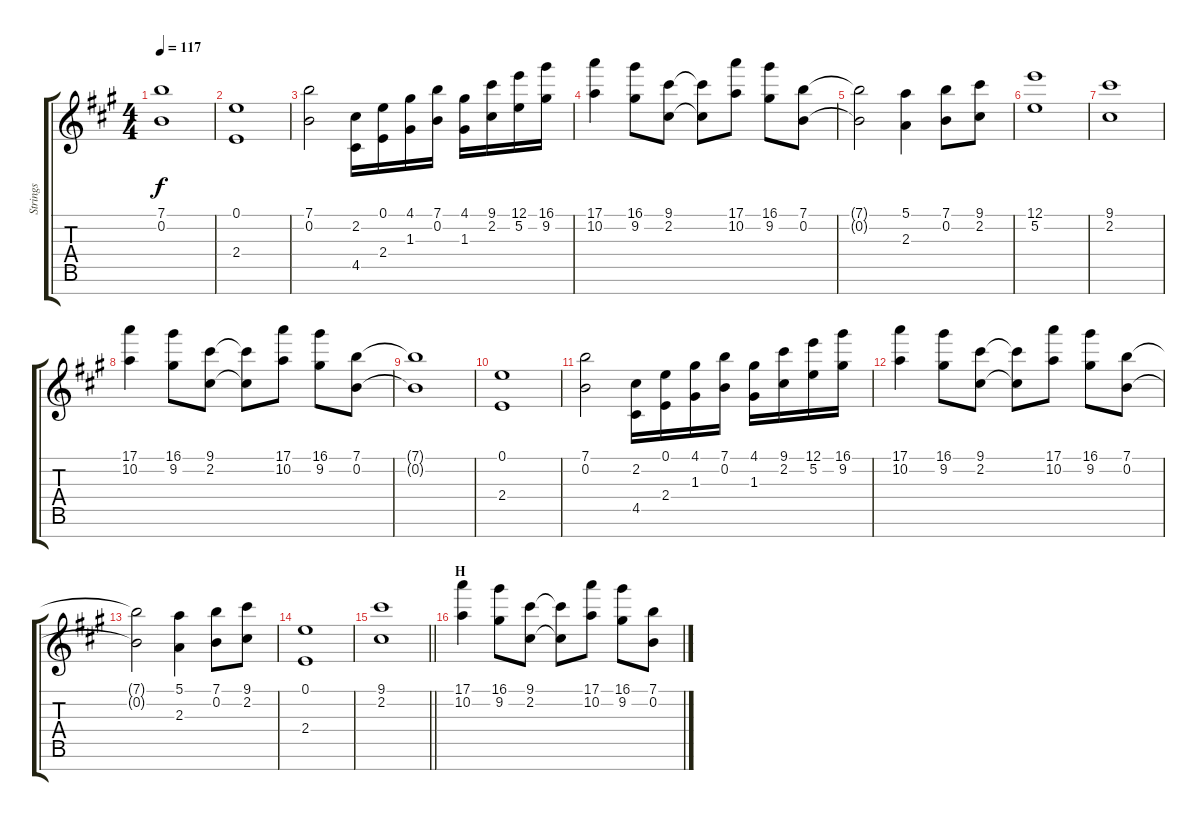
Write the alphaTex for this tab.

\track ("Strings" "Strings") {instrument stringensemble1}
\staff {score tabs}
\tuning (E5 B4 G4 D4 A3 E3 B2) {hide}
\ts (4 4)
\tempo 117
\clef g2
\ks a
(7.1{t} 0.2{t}).1{dy f} |
(0.1 2.4).1 |
(7.1 0.2).2 (2.2 4.5).16 (0.1 2.4).16 (4.1 1.3).16 (7.1 0.2).16 (4.1 1.3).16 (9.1 2.2).16 (12.1 5.2).16 (16.1 9.2).16 |
(17.1 10.2).4 (16.1 9.2).8 (9.1 2.2).8 (9.1{t} 2.2{t}).8 (17.1 10.2).8 (16.1 9.2).8 (7.1 0.2).8 |
(7.1{t} 0.2{t}).2 (5.1 2.3).4 (7.1 0.2).8 (9.1 2.2).8 |
(12.1 5.2).1 |
(9.1 2.2).1 |
(17.1 10.2).4 (16.1 9.2).8 (9.1 2.2).8 (9.1{t} 2.2{t}).8 (17.1 10.2).8 (16.1 9.2).8 (7.1 0.2).8 |
(7.1{t} 0.2{t}).1 |
(0.1 2.4).1 |
(7.1 0.2).2 (2.2 4.5).16 (0.1 2.4).16 (4.1 1.3).16 (7.1 0.2).16 (4.1 1.3).16 (9.1 2.2).16 (12.1 5.2).16 (16.1 9.2).16 |
(17.1 10.2).4 (16.1 9.2).8 (9.1 2.2).8 (9.1{t} 2.2{t}).8 (17.1 10.2).8 (16.1 9.2).8 (7.1 0.2).8 |
(7.1{t} 0.2{t}).2 (5.1 2.3).4 (7.1 0.2).8 (9.1 2.2).8 |
(0.1 2.4).1 |
\barLineRight lightlight
(9.1 2.2).1 |
\section ("" "H")
(17.1 10.2).4 (16.1 9.2).8 (9.1 2.2).8 (9.1{t} 2.2{t}).8 (17.1 10.2).8 (16.1 9.2).8 (7.1 0.2).8
